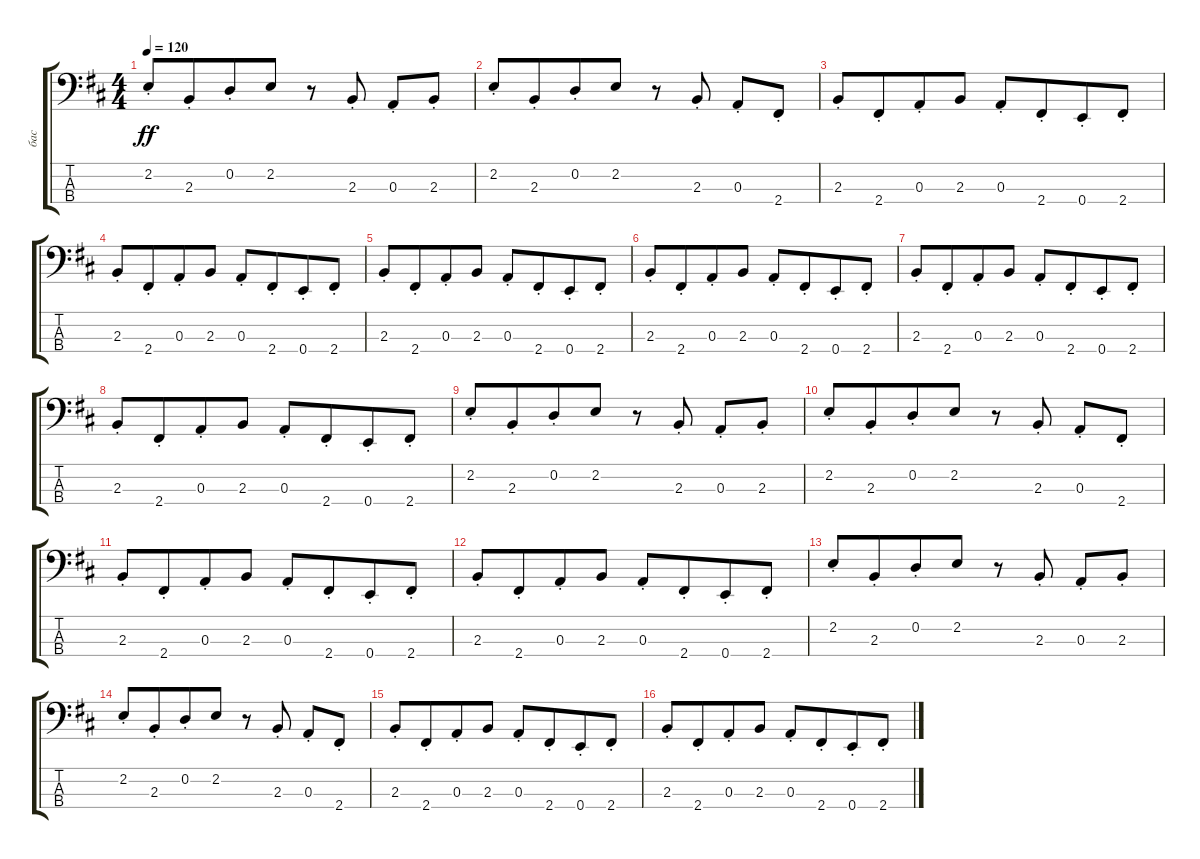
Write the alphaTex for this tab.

\track ("бас" "бас") {instrument fretlessbass}
\staff {score tabs}
\tuning (G2 D2 A1 E1) {hide}
\ts (4 4)
\tempo 120
\clef f4
\ks bminor
2.2{st}.8{dy ff} 2.3{st}.8{beam merge} 0.2{st}.8 2.2.8 r.8 2.3{st}.8 0.3{st}.8 2.3{st}.8 |
2.2{st}.8 2.3{st}.8{beam merge} 0.2{st}.8 2.2.8 r.8 2.3{st}.8 0.3{st}.8 2.4{st}.8 |
2.3{st}.8 2.4{st}.8{beam merge} 0.3{st}.8 2.3.8 0.3{st}.8 2.4{st}.8{beam merge} 0.4{st}.8 2.4{st}.8 |
2.3{st}.8 2.4{st}.8{beam merge} 0.3{st}.8 2.3.8 0.3{st}.8 2.4{st}.8{beam merge} 0.4{st}.8 2.4{st}.8 |
2.3{st}.8 2.4{st}.8{beam merge} 0.3{st}.8 2.3.8 0.3{st}.8 2.4{st}.8{beam merge} 0.4{st}.8 2.4{st}.8 |
2.3{st}.8 2.4{st}.8{beam merge} 0.3{st}.8 2.3.8 0.3{st}.8 2.4{st}.8{beam merge} 0.4{st}.8 2.4{st}.8 |
2.3{st}.8 2.4{st}.8{beam merge} 0.3{st}.8 2.3.8 0.3{st}.8 2.4{st}.8{beam merge} 0.4{st}.8 2.4{st}.8 |
2.3{st}.8 2.4{st}.8{beam merge} 0.3{st}.8 2.3.8 0.3{st}.8 2.4{st}.8{beam merge} 0.4{st}.8 2.4{st}.8 |
2.2{st}.8 2.3{st}.8{beam merge} 0.2{st}.8 2.2.8 r.8 2.3{st}.8 0.3{st}.8 2.3{st}.8 |
2.2{st}.8 2.3{st}.8{beam merge} 0.2{st}.8 2.2.8 r.8 2.3{st}.8 0.3{st}.8 2.4{st}.8 |
2.3{st}.8 2.4{st}.8{beam merge} 0.3{st}.8 2.3.8 0.3{st}.8 2.4{st}.8{beam merge} 0.4{st}.8 2.4{st}.8 |
2.3{st}.8 2.4{st}.8{beam merge} 0.3{st}.8 2.3.8 0.3{st}.8 2.4{st}.8{beam merge} 0.4{st}.8 2.4{st}.8 |
2.2{st}.8 2.3{st}.8{beam merge} 0.2{st}.8 2.2.8 r.8 2.3{st}.8 0.3{st}.8 2.3{st}.8 |
2.2{st}.8 2.3{st}.8{beam merge} 0.2{st}.8 2.2.8 r.8 2.3{st}.8 0.3{st}.8 2.4{st}.8 |
2.3{st}.8 2.4{st}.8{beam merge} 0.3{st}.8 2.3.8 0.3{st}.8 2.4{st}.8{beam merge} 0.4{st}.8 2.4{st}.8 |
2.3{st}.8 2.4{st}.8{beam merge} 0.3{st}.8 2.3.8 0.3{st}.8 2.4{st}.8{beam merge} 0.4{st}.8 2.4{st}.8
